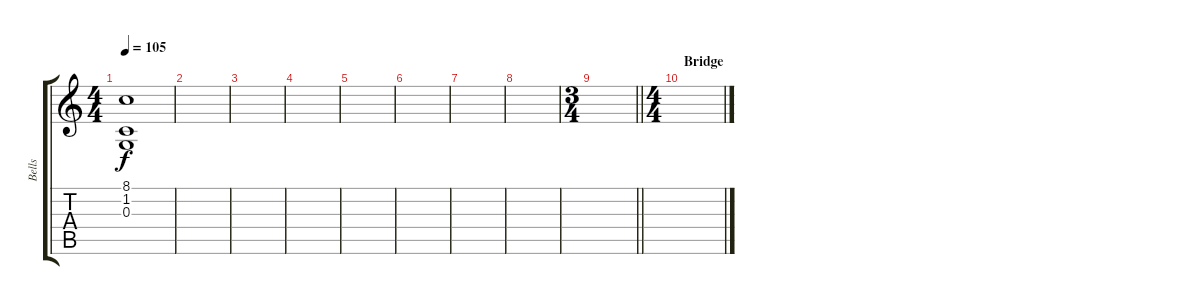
\track ("Bells" "Bells") {instrument tubularbells}
\staff {score tabs}
\tuning (E4 B3 G3 D3 A2 E2) {hide}
\ts (4 4)
\tempo 105
\clef g2
\ks c
(8.1 1.2 0.3).1{dy f} |
|
|
|
|
|
|
|
\ts (3 4)
\barLineRight lightlight
|
\ts (4 4)
\section ("" "Bridge")
